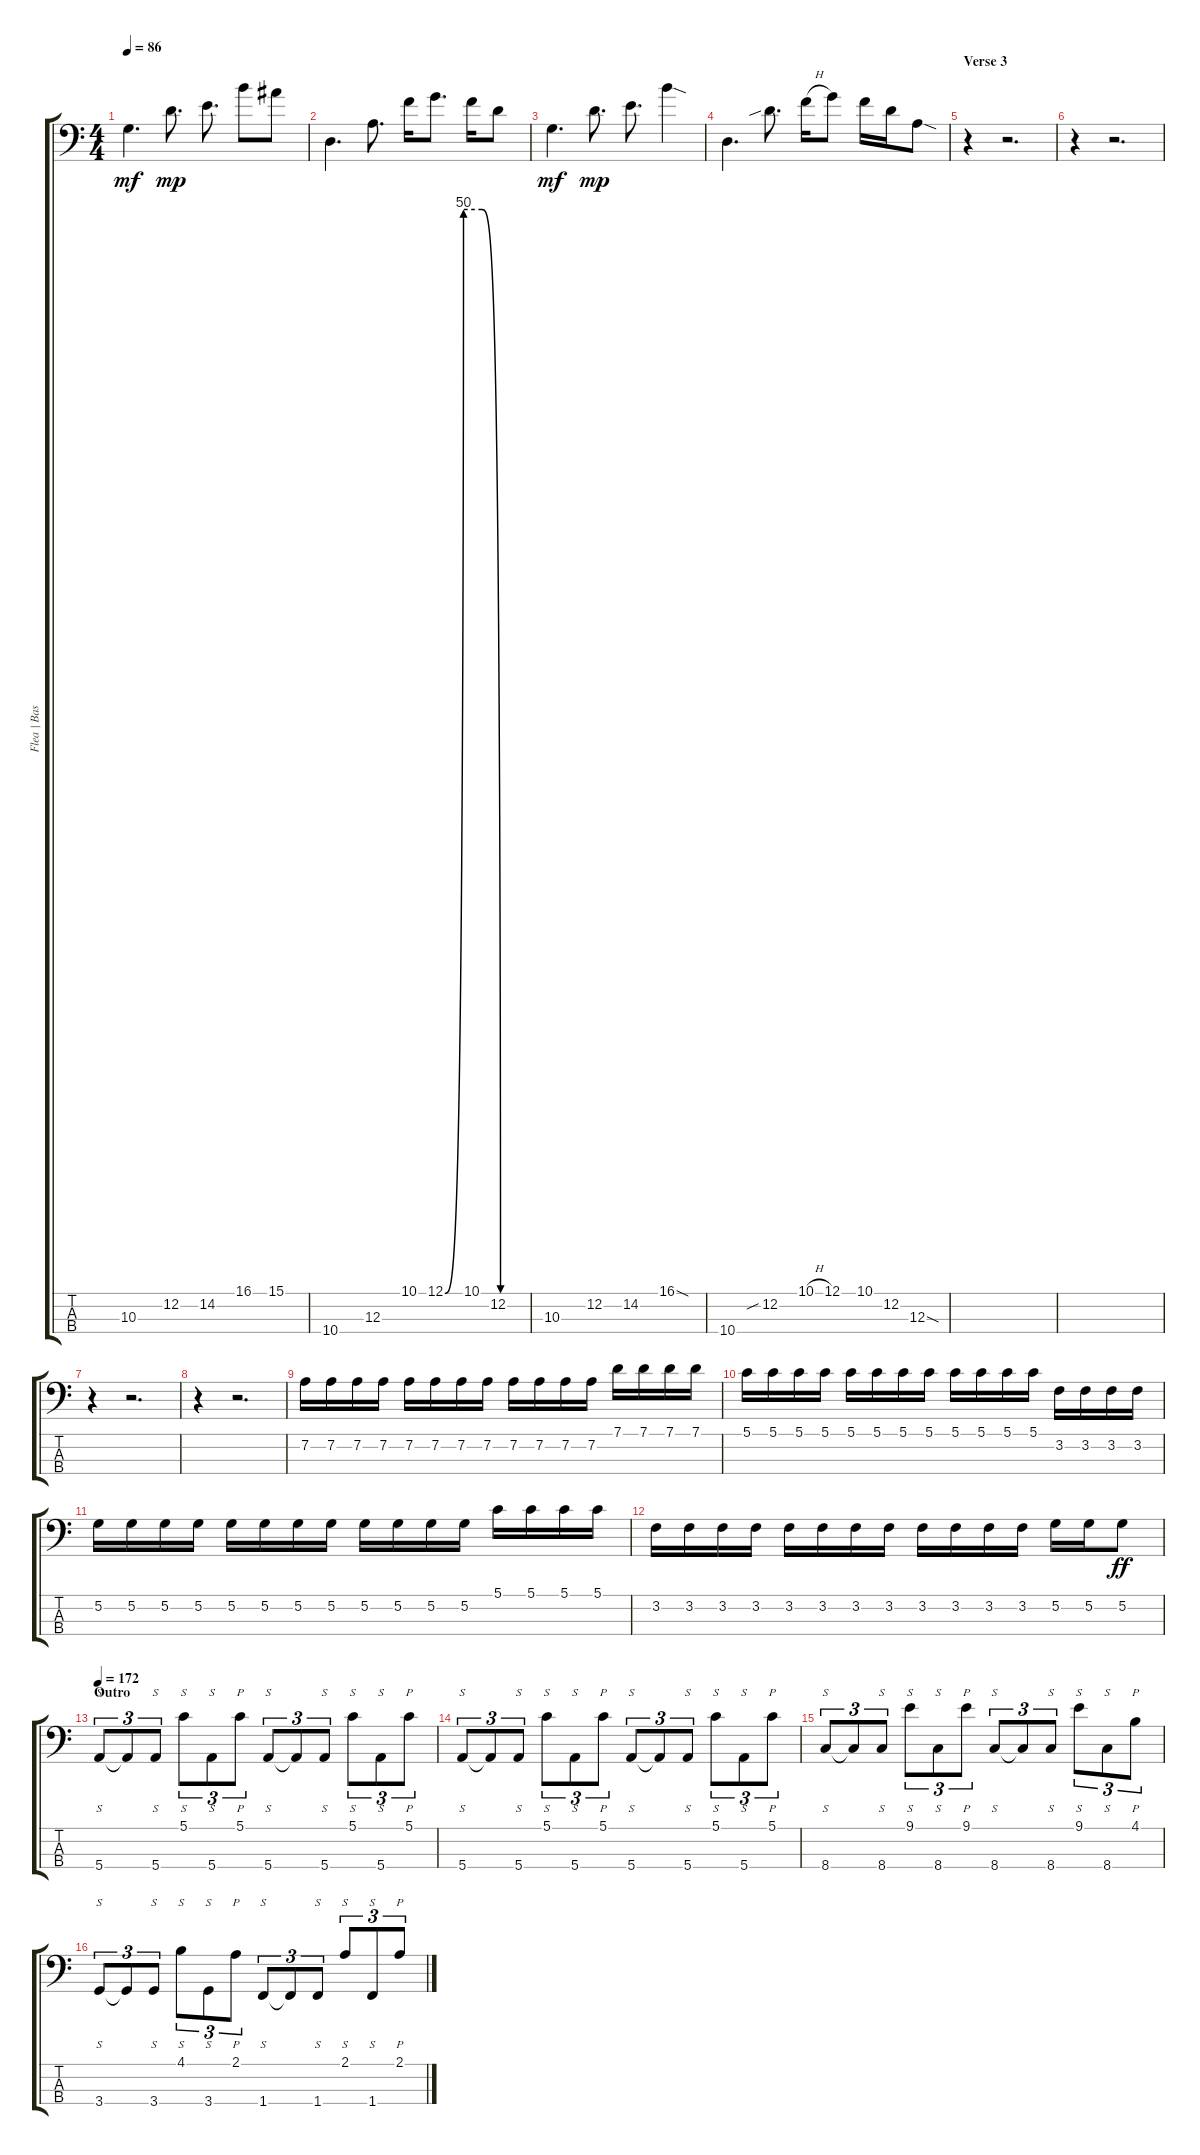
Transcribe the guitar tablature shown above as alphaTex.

\track ("Flea | Bass" "Flea | Bas") {instrument electricbassfinger}
\staff {score tabs}
\tuning (G2 D2 A1 E1) {hide}
\ts (4 4)
\tempo 86
\clef f4
\ks c
10.3.4{d dy mf} 12.2.8{d dy mp} 14.2.8{d} 16.1.8 15.1.8 |
10.4.4{d} 12.3.8{d} 10.1.16 12.1{be (custom 0 0 75 200 150 200 225 0 300 0)}.8{d} 10.1.16 12.2.8 |
10.3.4{d dy mf} 12.2.8{d dy mp} 14.2.8{d} 16.1{sod}.4 |
10.4.4{d} 12.2{sib}.8{d} 10.1{h}.16 12.1.8 10.1.16 12.2.16 12.3{sod}.8 |
\section ("" "Verse 3")
r.4 r.2{d} |
r.4 r.2{d} |
r.4 r.2{d} |
r.4 r.2{d} |
7.2.16 7.2.16 7.2.16 7.2.16 7.2.16 7.2.16 7.2.16 7.2.16 7.2.16 7.2.16 7.2.16 7.2.16 7.1.16 7.1.16 7.1.16 7.1.16 |
5.1.16 5.1.16 5.1.16 5.1.16 5.1.16 5.1.16 5.1.16 5.1.16 5.1.16 5.1.16 5.1.16 5.1.16 3.2.16 3.2.16 3.2.16 3.2.16 |
5.2.16 5.2.16 5.2.16 5.2.16 5.2.16 5.2.16 5.2.16 5.2.16 5.2.16 5.2.16 5.2.16 5.2.16 5.1.16 5.1.16 5.1.16 5.1.16 |
3.2.16 3.2.16 3.2.16 3.2.16 3.2.16 3.2.16 3.2.16 3.2.16 3.2.16 3.2.16 3.2.16 3.2.16 5.2.16 5.2.16 5.2.8{dy ff} |
\section ("" "Outro")
\tempo 172
5.4.8{s tu (3 2)} 5.4{t}.8{tu (3 2)} 5.4.8{s tu (3 2)} 5.1.8{s tu (3 2)} 5.4.8{s tu (3 2)} 5.1.8{p tu (3 2)} 5.4.8{s tu (3 2)} 5.4{t}.8{tu (3 2)} 5.4.8{s tu (3 2)} 5.1.8{s tu (3 2)} 5.4.8{s tu (3 2)} 5.1.8{p tu (3 2)} |
5.4.8{s tu (3 2)} 5.4{t}.8{tu (3 2)} 5.4.8{s tu (3 2)} 5.1.8{s tu (3 2)} 5.4.8{s tu (3 2)} 5.1.8{p tu (3 2)} 5.4.8{s tu (3 2)} 5.4{t}.8{tu (3 2)} 5.4.8{s tu (3 2)} 5.1.8{s tu (3 2)} 5.4.8{s tu (3 2)} 5.1.8{p tu (3 2)} |
8.4.8{s tu (3 2)} 8.4{t}.8{tu (3 2)} 8.4.8{s tu (3 2)} 9.1.8{s tu (3 2)} 8.4.8{s tu (3 2)} 9.1.8{p tu (3 2)} 8.4.8{s tu (3 2)} 8.4{t}.8{tu (3 2)} 8.4.8{s tu (3 2)} 9.1.8{s tu (3 2)} 8.4.8{s tu (3 2)} 4.1.8{p tu (3 2)} |
3.4.8{s tu (3 2)} 3.4{t}.8{tu (3 2)} 3.4.8{s tu (3 2)} 4.1.8{s tu (3 2)} 3.4.8{s tu (3 2)} 2.1.8{p tu (3 2)} 1.4.8{s tu (3 2)} 1.4{t}.8{tu (3 2)} 1.4.8{s tu (3 2)} 2.1.8{s tu (3 2)} 1.4.8{s tu (3 2)} 2.1.8{p tu (3 2)}
